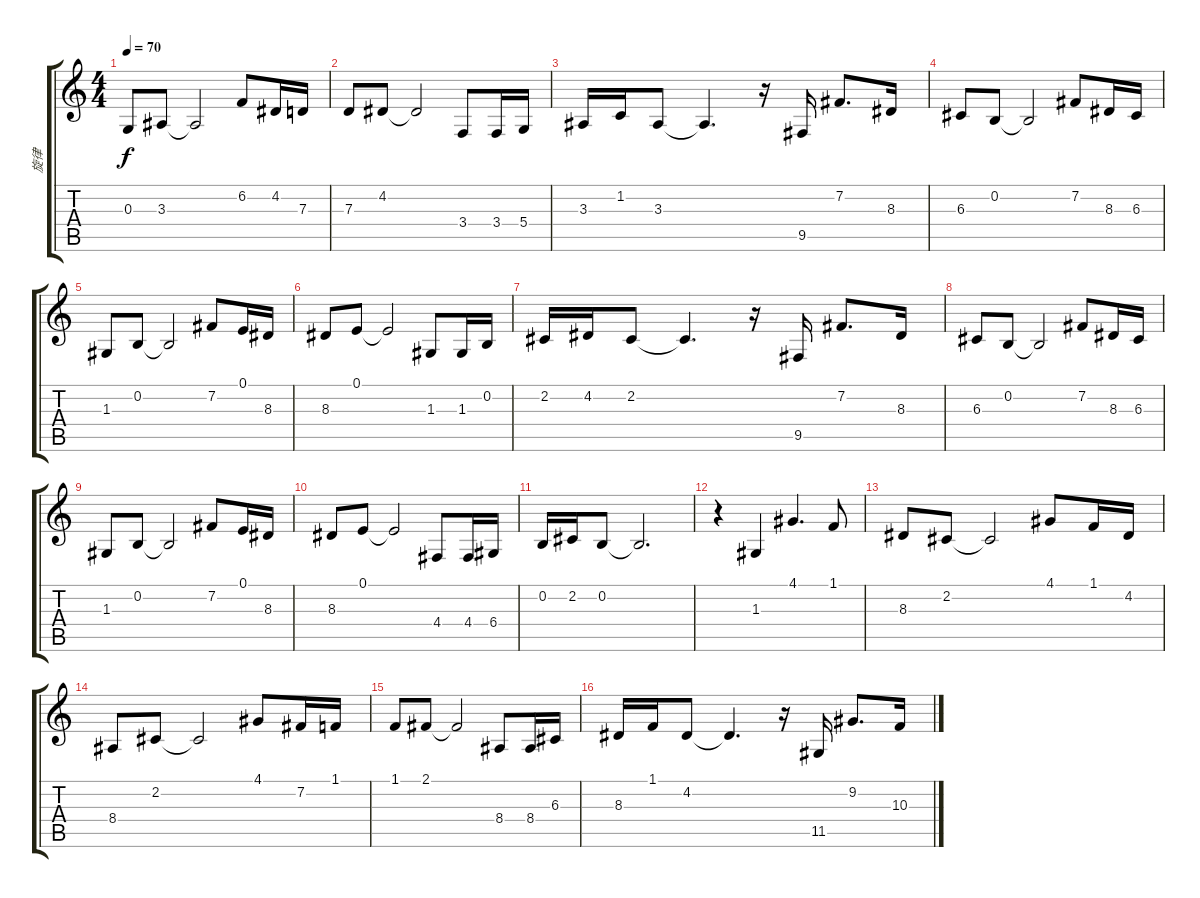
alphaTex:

\track ("旋律" "旋律") {instrument harmonica}
\staff {score tabs}
\tuning (E4 B3 G3 D3 A2 E2) {hide}
\ts (4 4)
\tempo 70
\clef g2
\ks c
0.3.8{dy f} 3.3.8 3.3{t}.2 6.2.8 4.2.16 7.3.16 |
7.3.8 4.2.8 4.2{t}.2 3.4.8 3.4.16 5.4.16 |
3.3.16 1.2.16 3.3.8 3.3{t}.4{d} r.16 9.5.16 7.2.8{d} 8.3.16 |
6.3.8 0.2.8 0.2{t}.2 7.2.8 8.3.16 6.3.16 |
1.3.8 0.2.8 0.2{t}.2 7.2.8 0.1.16 8.3.16 |
8.3.8 0.1.8 0.1{t}.2 1.3.8 1.3.16 0.2.16 |
2.2.16 4.2.16 2.2.8{txt ""} 2.2{t}.4{d} r.16 9.5.16 7.2.8{d} 8.3.16 |
6.3.8 0.2.8 0.2{t}.2 7.2.8 8.3.16 6.3.16 |
1.3.8 0.2.8 0.2{t}.2 7.2.8 0.1.16 8.3.16 |
8.3.8 0.1.8 0.1{t}.2 4.4.8 4.4.16 6.4.16 |
0.2.16 2.2.16 0.2.8 0.2{t}.2{d} |
r.4 1.3.4 4.1.4{d} 1.1.8 |
8.3.8 2.2.8 2.2{t}.2 4.1.8 1.1.16 4.2.16 |
8.4.8 2.2.8 2.2{t}.2 4.1.8 7.2.16 1.1.16 |
1.1.8 2.1.8 2.1{t}.2 8.4.8 8.4.16 6.3.16 |
8.3.16 1.1.16 4.2.8 4.2{t}.4{d} r.16 11.5.16 9.2.8{d} 10.3.16
